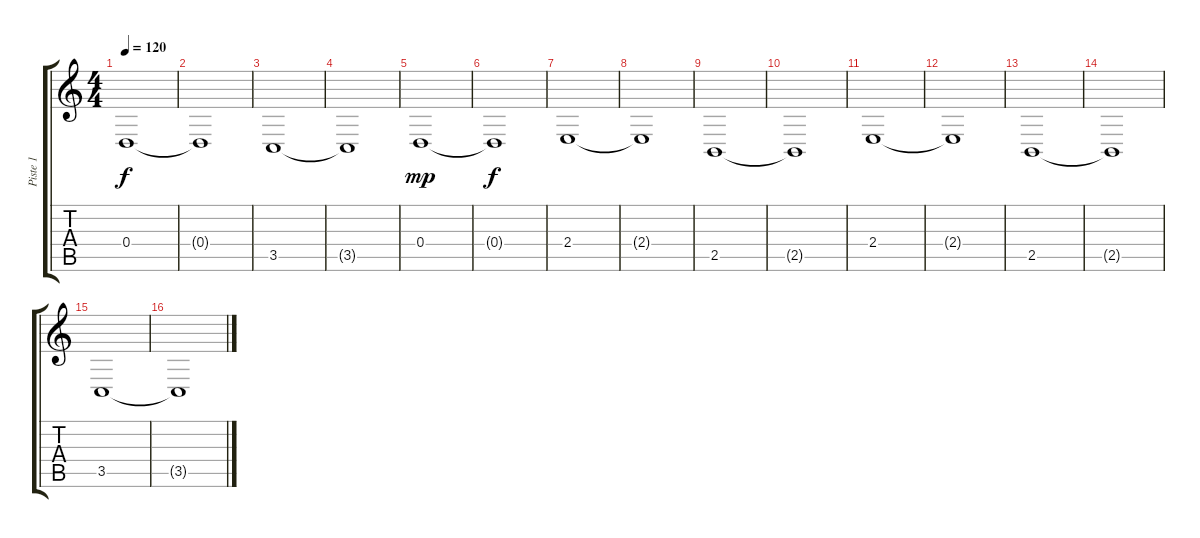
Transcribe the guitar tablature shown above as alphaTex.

\track ("Piste 1" "Piste 1") {instrument lead7fifths}
\staff {score tabs}
\tuning (E4 B3 G3 D3 A2 E2) {hide}
\ts (4 4)
\tempo 120
\clef g2
\ks c
0.4.1{dy f} |
0.4{t}.1 |
3.5.1 |
3.5{t}.1 |
0.4.1{dy mp} |
0.4{t}.1{dy f} |
2.4.1 |
2.4{t}.1 |
2.5.1 |
2.5{t}.1 |
2.4.1 |
2.4{t}.1 |
2.5.1 |
2.5{t}.1 |
3.5.1 |
3.5{t}.1
